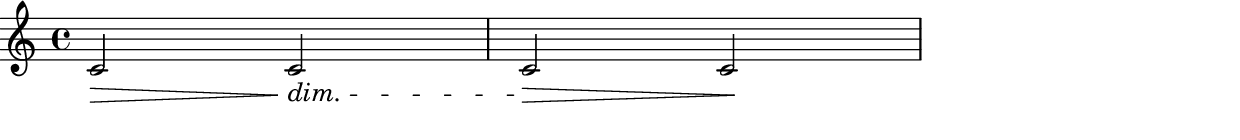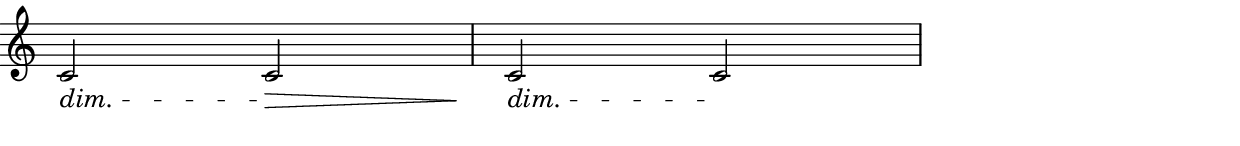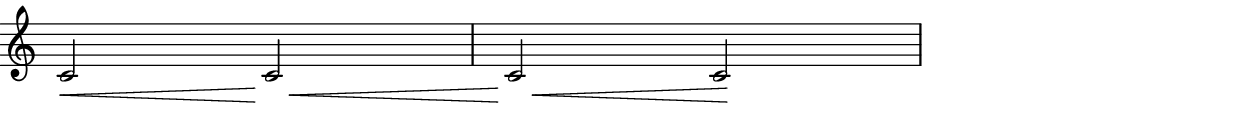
%% Generated by lilypond-book
%% Options: [exampleindent=10.16\mm,indent=0\mm,line-width=160\mm,paper-height=845.047\pt,paper-width=597.508\pt,papersize='(cons (* 597.508 pt) (* 845.047 pt))]
\include "lilypond-book-preamble.ly"


% ****************************************************************
% Start cut-&-pastable-section
% ****************************************************************

#(ly:set-option 'eps-box-padding 3.000000)



\paper {
  #(set-paper-size '(cons (* 597.508 pt) (* 845.047 pt)))
  indent = 0\mm
  line-width = 160\mm
  % offset the left padding, also add 1mm as lilypond creates cropped
  % images with a little space on the right
  line-width = #(- line-width (* mm  3.000000) (* mm 1))
}

\layout {
  
}




% ****************************************************************
% ly snippet:
% ****************************************************************
\sourcefilename "/lilypond-2.25.15/input/regression/hairpin-neighboring-span-dynamics.ly"
\sourcefileline 0
\version "2.19.21"

\header {
  texidoc = "Bound padding for hairpins also applies before following
@code{DynamicTextSpanner} grobs.  In this case, @code{bound-padding}
is not scaled down.
"
}

\relative {
  \override Hairpin.to-barline = ##f
  c'2\>
  \dimTextDim
  c2\>
  \dimHairpin
  c\> c\! \break
  \dimTextDim
  c2\> 
  \override Hairpin.bound-padding = #5
  \dimHairpin
  c2\>
  \dimTextDim
  c2\> c\! \break
  \crescHairpin
  c2\< c\<
  c2\< c\!
}



% ****************************************************************
% end ly snippet
% ****************************************************************
